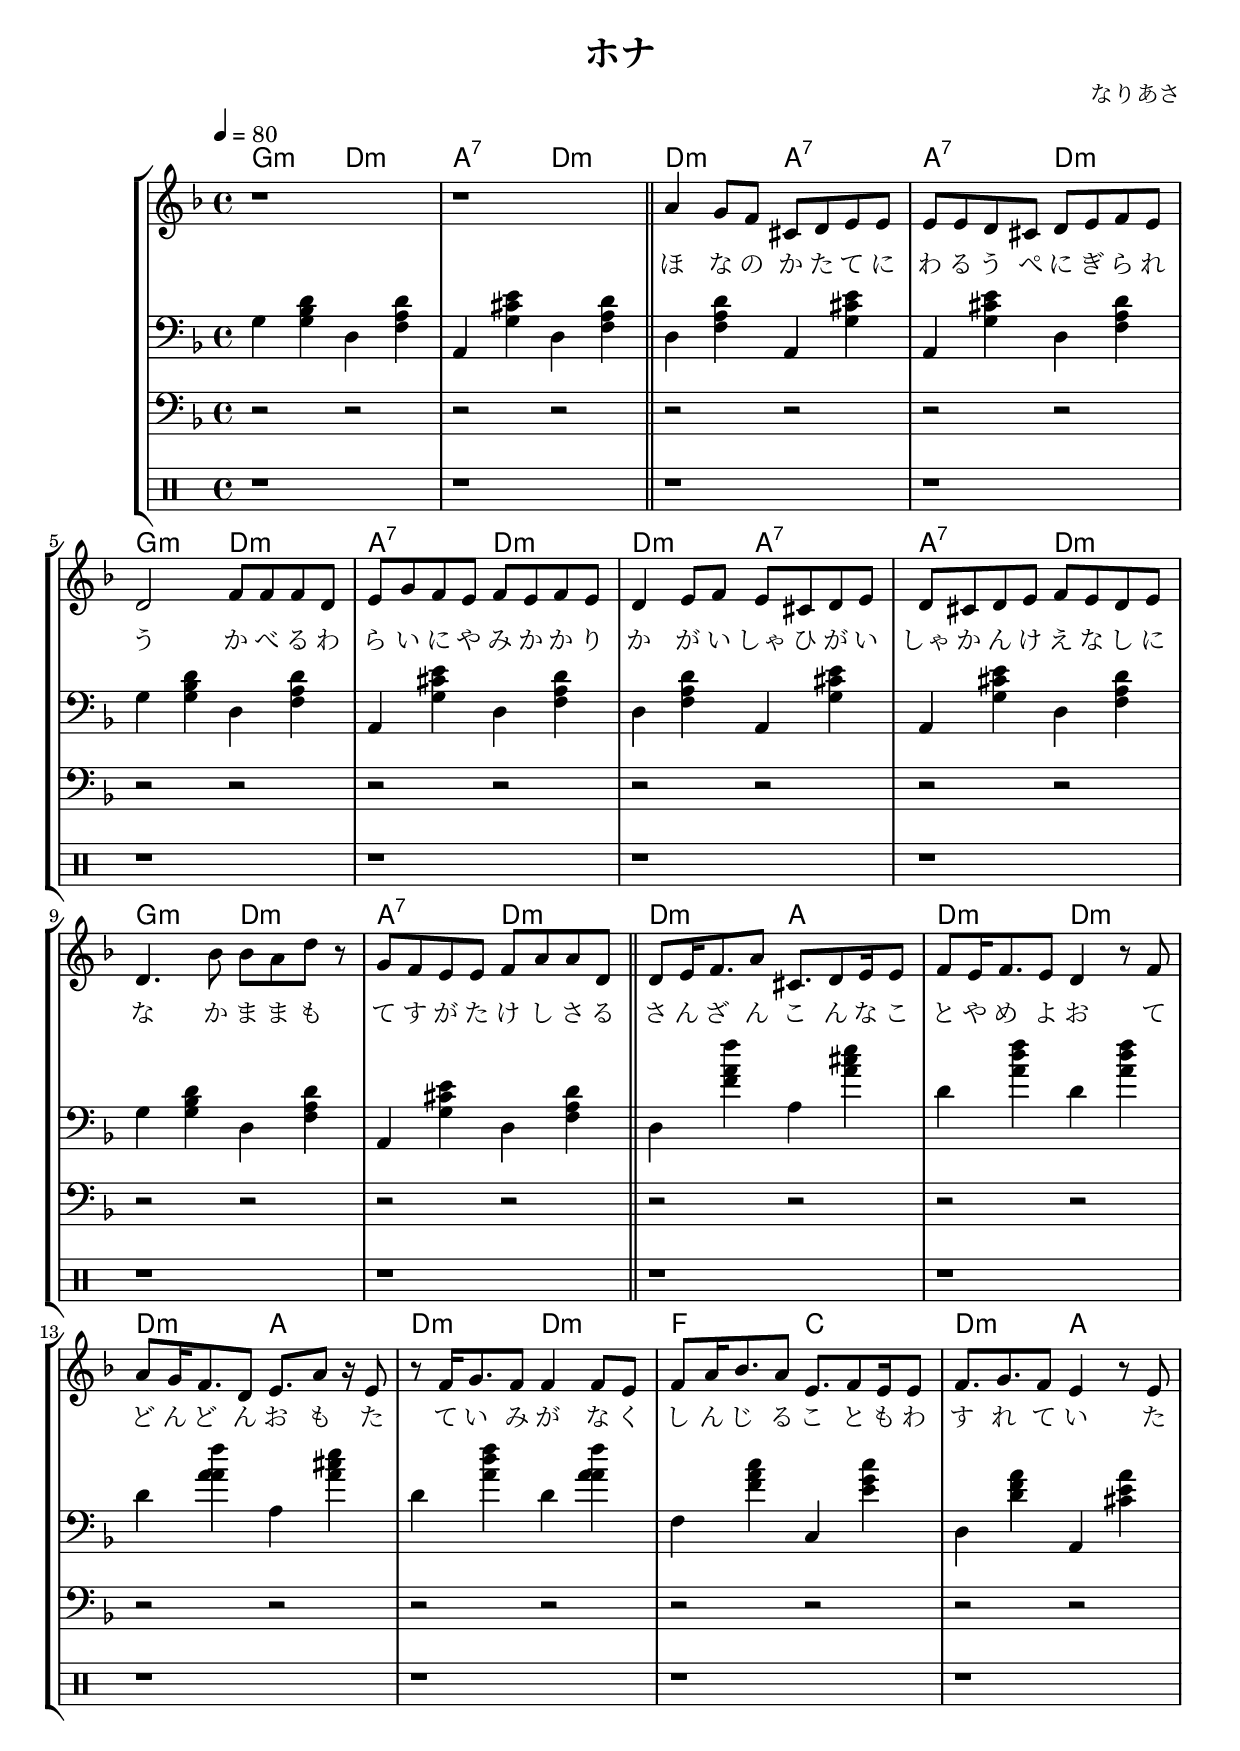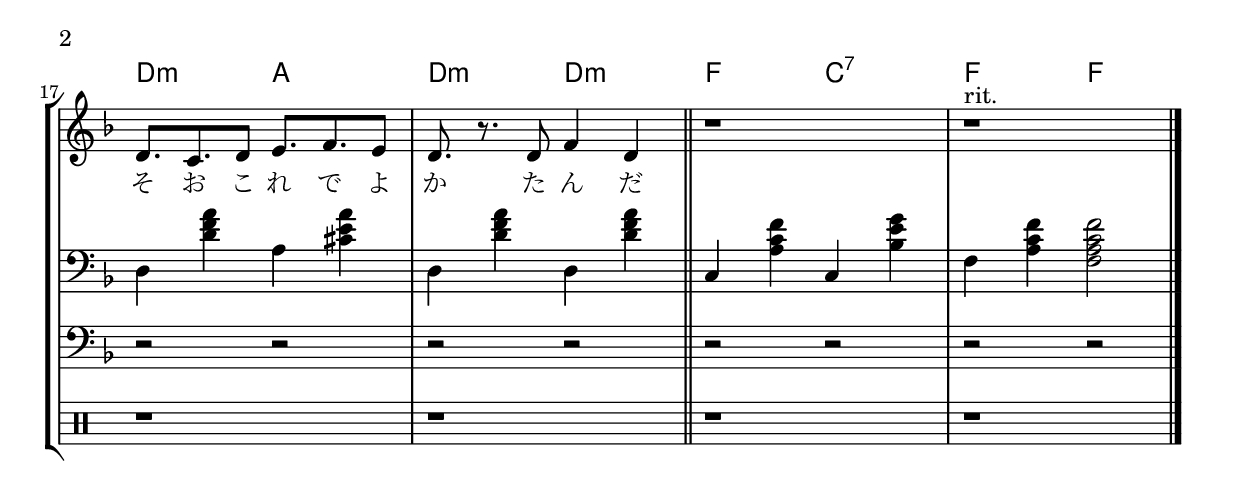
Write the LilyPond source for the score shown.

\version "2.12.1"

\header {
	title = \markup {ホナ}
	composer = \markup \center-column {なりあさ}
}

harmony = \chordmode {
	g2:m d:m a:7 d:m 

	d:m a:7 a:7 d:m g:m d:m a:7 d:m d:m a:7 a:7 d:m g:m d:m a:7 d:m 

	d:m a d:m d:m d:m a d:m d:m f c d:m a d:m a d:m d:m 

	f c:7 f f 
}

melody = {
	\key f \major
	\tempo 4 = 80
	r1 | r1   
	\set Staff.midiInstrument = #"fss0.35"
	 a'4  g'8  f'8  cis'8  d'8  e'8  e'8 
	e'8  e'8  d'8  cis'8  d'8  e'8  f'8  e'8 
	d'2  f'8  f'8  f'8  d'8 
	e'8  g'8  f'8  e'8  f'8  e'8  f'8  e'8 
	d'4  e'8  f'8  e'8  cis'8  d'8  e'8 
	d'8  cis'8  d'8  e'8  f'8  e'8  d'8  e'8 
	d'4.  bes'8  bes'8  a'8  d''8  r8 
	g'8  f'8  e'8  e'8  f'8  a'8  a'8  d'8
	\set Staff.midiInstrument = #"fss0.37"
	 d'8  e'16  f'8.  a'8  cis'8.  d'8  e'16  e'8 
	f'8  e'16  f'8.  e'8  d'4  r8  f'8 
	a'8  g'16  f'8.  d'8  e'8.  a'8  r16  e'8 
	r8  f'16  g'8.  f'8  f'4  f'8  e'8 
	f'8  a'16  bes'8.  a'8  e'8.  f'8  e'16  e'8 
	f'8.  g'8.  f'8  e'4  r8  e'8 
	d'8.  c'8.  d'8  e'8.  f'8.  e'8 
	d'8.  r8.  d'8  f'4  d'4
	r1 | r1^"rit." \bar "|."
}

words = \lyricmode {
	
	ほ  な  の  か  た  て  に  わ  る  う  ぺ  に  ぎ  ら  れ  う  か  べ  る  わ  ら  い  に  や  み  か  か  り  か  が  い  しゃ  ひ  が  い  しゃ  か  ん  け  え  な  し  に  な  か  ま  ま  も  て  す  が  た  け  し  さ  る  
	さ  ん  ざ  ん  こ  ん  な  こ  と  や  め  よ  お  て  ど  ん  ど  ん  お  も  た  て  い  み  が  な  く  し  ん  じ  る  こ  と  も  わ  す  れ  て  い  た  そ  お  こ  れ  で  よ  か  た  ん  だ  
	
}

tempochange = {
	\tempo 4 = 80
	r1 | r1 \bar "||"
	\tempo 4 = 80
	r1 | r1 | r1 | r1 | r1 | r1 | r1 | r1 \bar "||"
	\tempo 4 = 80
	r1 | r1 | r1 | r1 | r1 | r1 | r1 | r1 \bar "||"
	\tempo 4 = 80
	r1 | \tempo 4 = 60 r2 \tempo 4 = 53 r2 \bar "|."
}

mainacc = {
	\clef bass
	\set Staff.midiInstrument = #"Recorder"
	\key f \major
	\tempo 4 = 80
	g4 <g bes d'>4
	d4 <f a d'>4
	a,4 <g cis' e'>4
	d4 <f a d'>4
	\bar "||"

	\set Staff.midiInstrument = #"Cello"
	d4 <f a d'>4
	a,4 <g cis' e'>4
	a,4 <g cis' e'>4
	d4 <f a d'>4
	g4 <g bes d'>4
	d4 <f a d'>4
	a,4 <g cis' e'>4
	d4 <f a d'>4
	d4 <f a d'>4
	a,4 <g cis' e'>4
	a,4 <g cis' e'>4
	d4 <f a d'>4
	g4 <g bes d'>4
	d4 <f a d'>4
	a,4 <g cis' e'>4
	d4 <f a d'>4
	\bar "||"

	\set Staff.midiInstrument = #"Cello"
	d4 <a' f' f''>4
	a4 <a' cis'' e''>4
	d'4 <a' d'' f''>4
	d'4 <a' d'' f''>4
	d'4 <a' a' f''>4
	a4 <a' cis'' e''>4
	d'4 <a' d'' f''>4
	d'4 <a' a' f''>4
	f4 <f' a' c''>4
	c4 <e' g' c''>4
	d4 <d' f' a'>4
	a,4 <cis' e' a'>4
	d4 <d' f' a'>4
	a4 <cis' e' a'>4
	d4 <d' f' a'>4
	d4 <d' f' a'>4
	\bar "||"

	\set Staff.midiInstrument = #"Flute"
	c4 <a c' f'>4
	c4 <bes e' g'>4
	f4 <a c' f'>4
	<f a c' f'>2
	\bar "|."
}

subacc = {
	\clef bass
	\set Staff.midiInstrument = #"Music box"
	\key f \major
	\tempo 4 = 80
	r2
	r2
	r2
	r2
	\bar "||"

	\set Staff.midiInstrument = #"Violin"
	r2
	r2
	r2
	r2
	r2
	r2
	r2
	r2
	r2
	r2
	r2
	r2
	r2
	r2
	r2
	r2
	\bar "||"

	\set Staff.midiInstrument = #"orchestral strings"
	r2
	r2
	r2
	r2
	r2
	r2
	r2
	r2
	r2
	r2
	r2
	r2
	r2
	r2
	r2
	r2
	\bar "||"

	\set Staff.midiInstrument = #"Music box"
	r2
	r2
	r2
	r2
	\bar "|."
}

percA = {
	\drummode {
	r1 |r1 \bar "||"
	r1 |r1 |r1 |r1 |r1 |r1 |r1 |r1 \bar "||"
	r1 |r1 |r1 |r1 |r1 |r1 |r1 |r1 \bar "||"
	r1 |r1 \bar "|."
	}
}

percB = {
	\drummode {
	r1 |r1 \bar "||"
	r1 |r1 |r1 |r1 |r1 |r1 |r1 |r1 \bar "||"
	r1 |r1 |r1 |r1 |r1 |r1 |r1 |r1 \bar "||"
	r1 |r1 \bar "|."
	}
}

percC = {
	\drummode {
	r1 |r1 \bar "||"
	r1 |r1 |r1 |r1 |r1 |r1 |r1 |r1 \bar "||"
	r1 |r1 |r1 |r1 |r1 |r1 |r1 |r1 \bar "||"
	r1 |r1 \bar "|."
	}
}

percD = {
	\drummode {
	r1 |r1 \bar "||"
	r1 |r1 |r1 |r1 |r1 |r1 |r1 |r1 \bar "||"
	r1 |r1 |r1 |r1 |r1 |r1 |r1 |r1 \bar "||"
	r1 |r1 \bar "|."
	}
}

percE = {
	\drummode {
	r1 |r1 \bar "||"
	r1 |r1 |r1 |r1 |r1 |r1 |r1 |r1 \bar "||"
	r1 |r1 |r1 |r1 |r1 |r1 |r1 |r1 \bar "||"
	r1 |r1 \bar "|."
	}
}

\score {
	<<
		\new StaffGroup <<
			\new ChordNames {\harmony}
			\new Voice = "melody" {\melody}
			\new Lyrics \lyricsto "melody" \words
			\new Staff = "mainacc" {\mainacc}
			\new Staff = "subacc" {\subacc}
			\new DrumStaff <<
				\new DrumVoice {\percA}
				\new DrumVoice {\percB}
				\new DrumVoice {\percC}
				\new DrumVoice {\percD}
				\new DrumVoice {\percE}
			>>
		>>
	>>
	\layout { }
}
